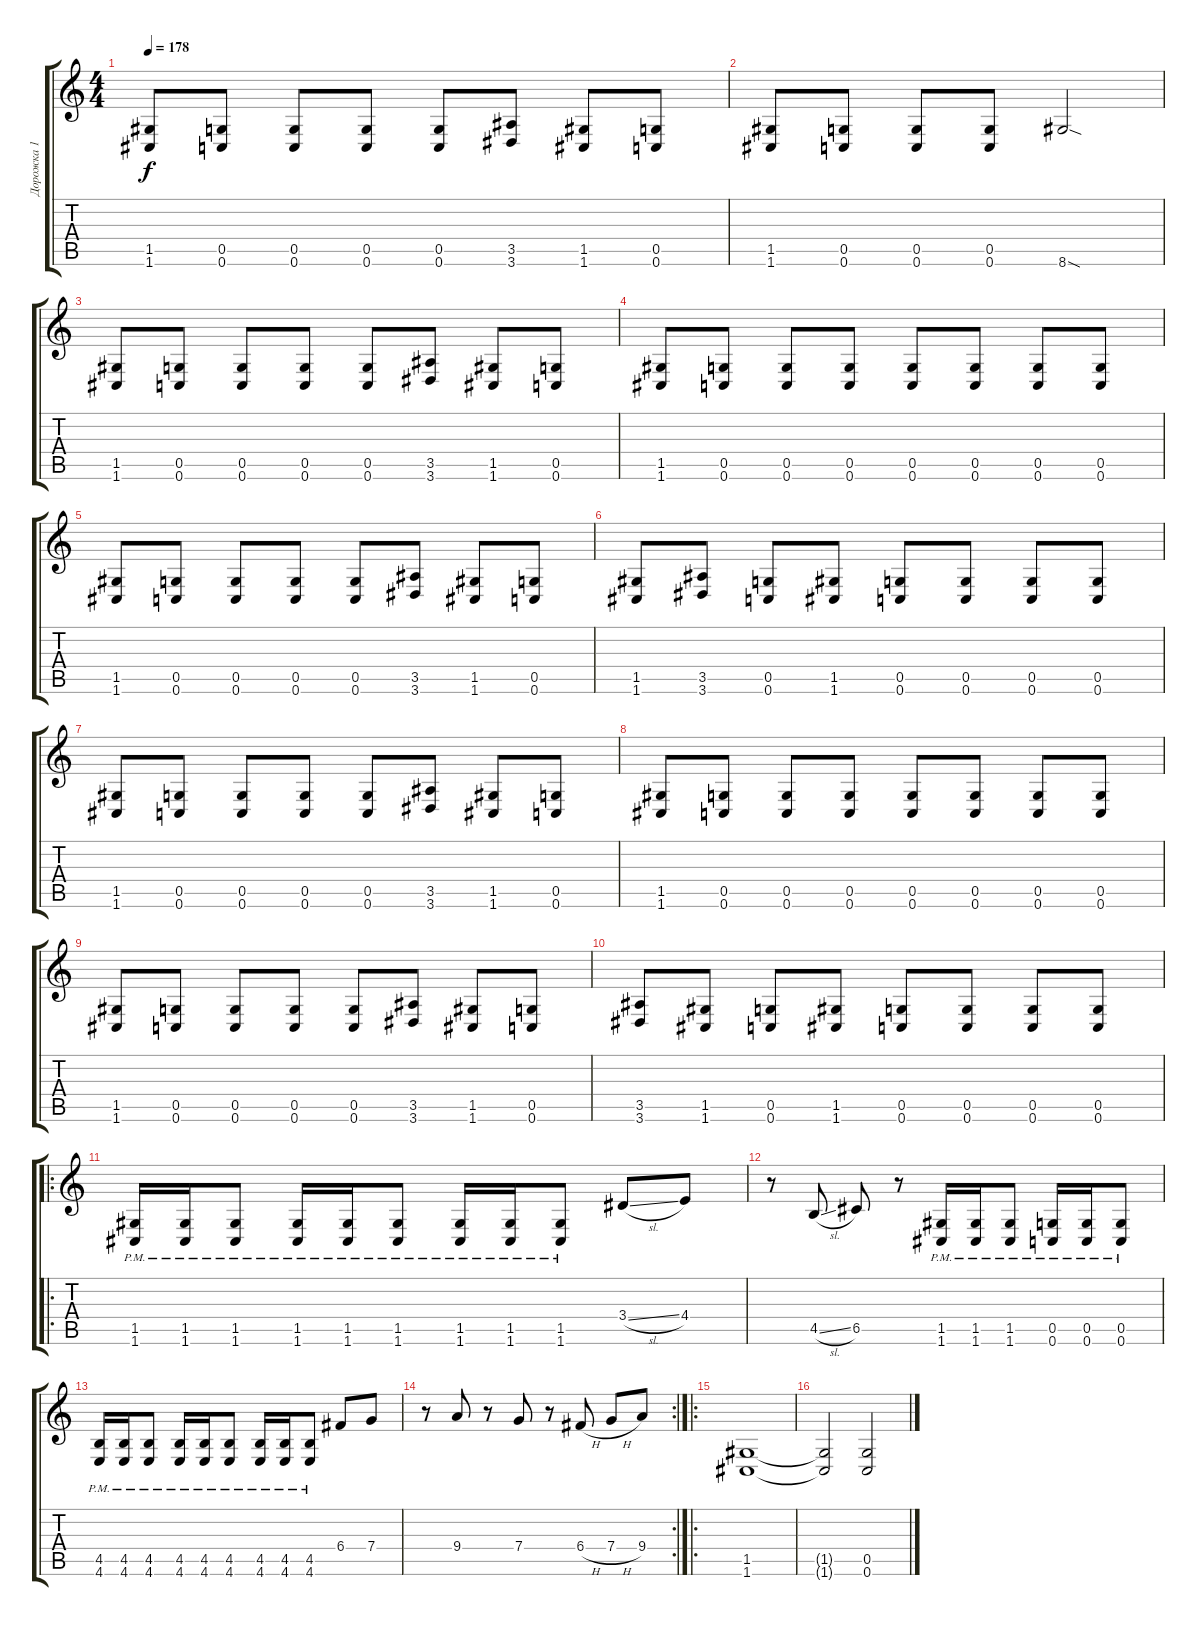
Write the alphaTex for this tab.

\track ("Дорожка 1" "Дорожка 1") {instrument distortionguitar}
\staff {score tabs}
\tuning (D4 A3 F3 C3 G2 C2) {hide}
\ts (4 4)
\tempo 178
\clef g2
\ks c
(1.5 1.6).8{dy f} (0.5 0.6).8 (0.5 0.6).8 (0.5 0.6).8 (0.5 0.6).8 (3.5 3.6).8 (1.5 1.6).8 (0.5 0.6).8 |
(1.5 1.6).8 (0.5 0.6).8 (0.5 0.6).8 (0.5 0.6).8 8.6{sod}.2 |
(1.5 1.6).8 (0.5 0.6).8 (0.5 0.6).8 (0.5 0.6).8 (0.5 0.6).8 (3.5 3.6).8 (1.5 1.6).8 (0.5 0.6).8 |
(1.5 1.6).8 (0.5 0.6).8 (0.5 0.6).8 (0.5 0.6).8 (0.5 0.6).8 (0.5 0.6).8 (0.5 0.6).8 (0.5 0.6).8 |
(1.5 1.6).8 (0.5 0.6).8 (0.5 0.6).8 (0.5 0.6).8 (0.5 0.6).8 (3.5 3.6).8 (1.5 1.6).8 (0.5 0.6).8 |
(1.5 1.6).8 (3.5 3.6).8 (0.5 0.6).8 (1.5 1.6).8 (0.5 0.6).8 (0.5 0.6).8 (0.5 0.6).8 (0.5 0.6).8 |
(1.5 1.6).8 (0.5 0.6).8 (0.5 0.6).8 (0.5 0.6).8 (0.5 0.6).8 (3.5 3.6).8 (1.5 1.6).8 (0.5 0.6).8 |
(1.5 1.6).8 (0.5 0.6).8 (0.5 0.6).8 (0.5 0.6).8 (0.5 0.6).8 (0.5 0.6).8 (0.5 0.6).8 (0.5 0.6).8 |
(1.5 1.6).8 (0.5 0.6).8 (0.5 0.6).8 (0.5 0.6).8 (0.5 0.6).8 (3.5 3.6).8 (1.5 1.6).8 (0.5 0.6).8 |
(3.5 3.6).8 (1.5 1.6).8 (0.5 0.6).8 (1.5 1.6).8 (0.5 0.6).8 (0.5 0.6).8 (0.5 0.6).8 (0.5 0.6).8 |
\ro
(1.5{pm} 1.6{pm}).16 (1.5{pm} 1.6{pm}).16 (1.5{pm} 1.6{pm}).8 (1.5{pm} 1.6{pm}).16 (1.5{pm} 1.6{pm}).16 (1.5{pm} 1.6{pm}).8 (1.5{pm} 1.6{pm}).16 (1.5{pm} 1.6{pm}).16 (1.5{pm} 1.6{pm}).8 3.4{sl}.8 4.4.8 |
r.8 4.5{sl}.8 6.5.8 r.8 (1.5{pm} 1.6{pm}).16 (1.5{pm} 1.6{pm}).16 (1.5{pm} 1.6{pm}).8 (0.5{pm} 0.6{pm}).16 (0.5{pm} 0.6{pm}).16 (0.5{pm} 0.6{pm}).8 |
(4.5{pm} 4.6{pm}).16 (4.5{pm} 4.6{pm}).16 (4.5{pm} 4.6{pm}).8 (4.5{pm} 4.6{pm}).16 (4.5{pm} 4.6{pm}).16 (4.5{pm} 4.6{pm}).8 (4.5{pm} 4.6{pm}).16 (4.5{pm} 4.6{pm}).16 (4.5{pm} 4.6{pm}).8 6.4.8 7.4.8 |
\rc 2
r.8 9.4.8 r.8 7.4.8 r.8 6.4{h}.8 7.4{h}.8 9.4.8 |
\ro
(1.5 1.6).1 |
(1.5{t} 1.6{t}).2 (0.5 0.6).2
